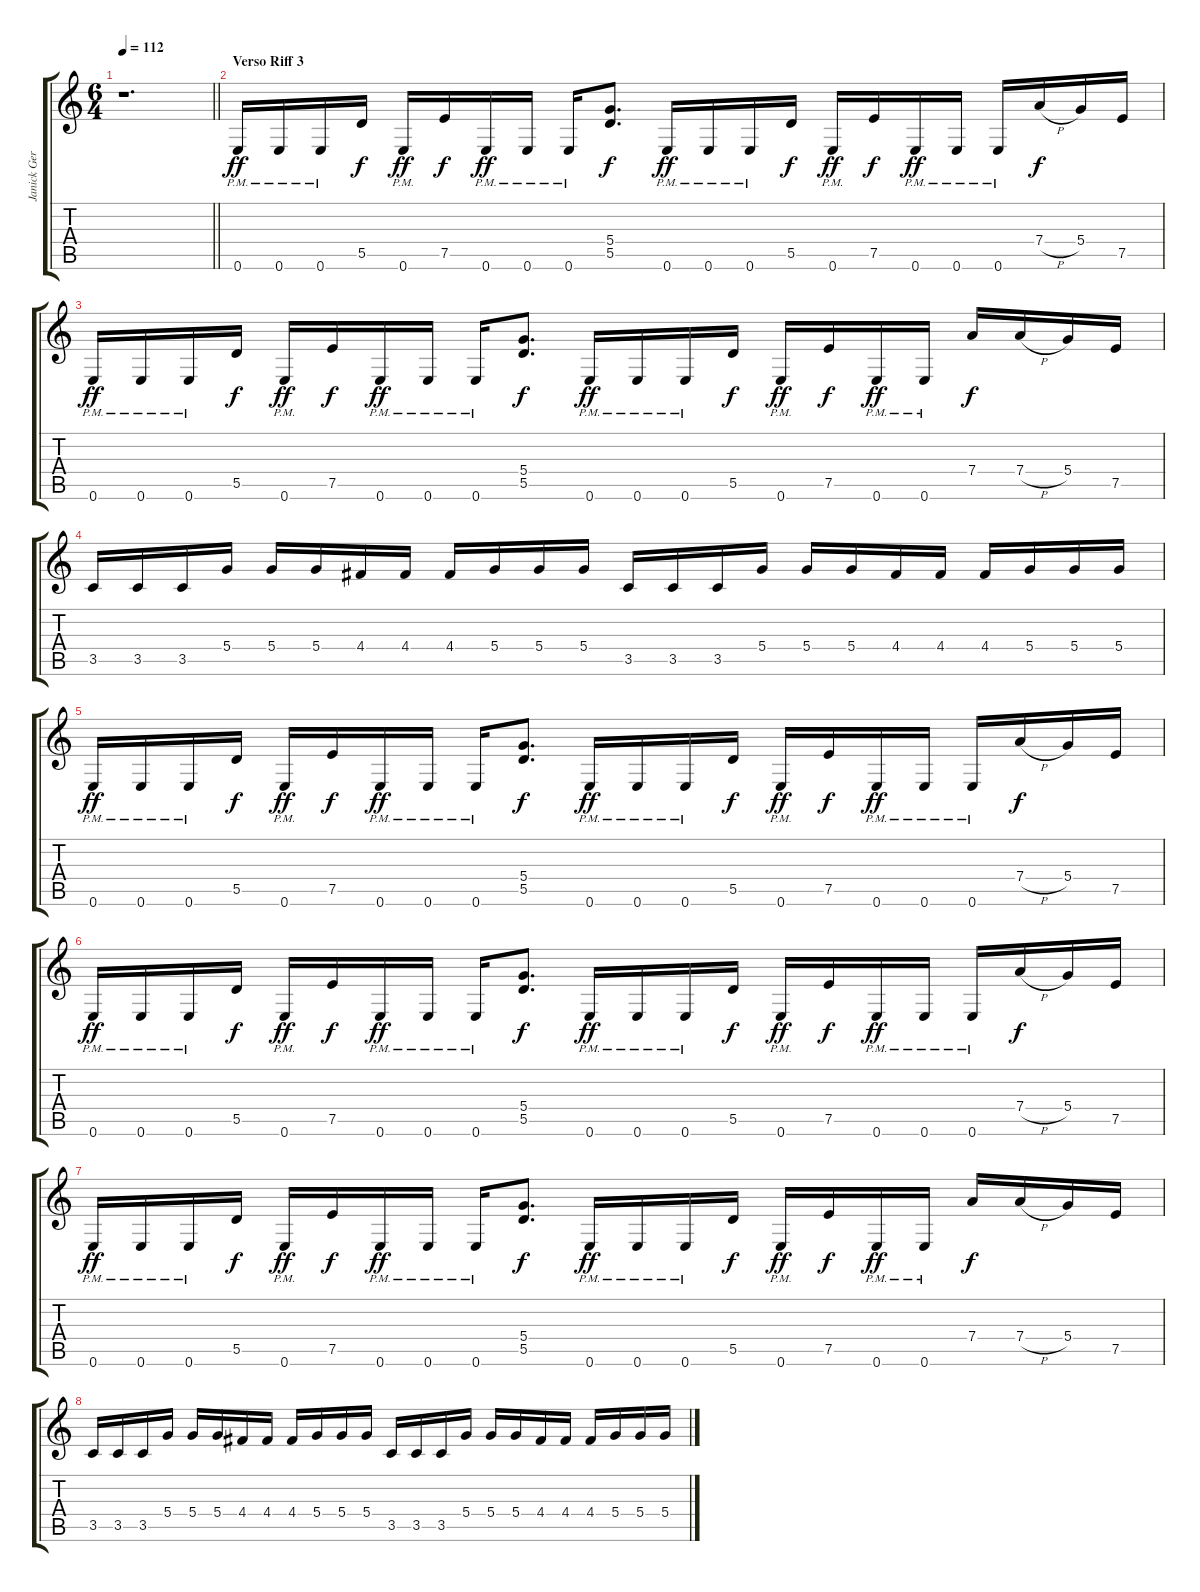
\track ("Janick Gers" "Janick Ger") {instrument distortionguitar}
\staff {score tabs}
\tuning (E4 B3 G3 D3 A2 E2) {hide}
\ts (6 4)
\tempo 112
\clef g2
\barLineRight lightlight
\ks c
r.1{d dy f} |
\section ("" "Verso Riff 3")
0.6{pm}.16{dy ff} 0.6{pm}.16 0.6{pm}.16 5.5.16{dy f} 0.6{pm}.16{dy ff} 7.5.16{dy f} 0.6{pm}.16{dy ff} 0.6{pm}.16 0.6{pm}.16 (5.4 5.5).8{d dy f} 0.6{pm}.16{dy ff} 0.6{pm}.16 0.6{pm}.16 5.5.16{dy f} 0.6{pm}.16{dy ff} 7.5.16{dy f} 0.6{pm}.16{dy ff} 0.6{pm}.16 0.6{pm}.16 7.4{h}.16{dy f} 5.4.16 7.5.16 |
0.6{pm}.16{dy ff} 0.6{pm}.16 0.6{pm}.16 5.5.16{dy f} 0.6{pm}.16{dy ff} 7.5.16{dy f} 0.6{pm}.16{dy ff} 0.6{pm}.16 0.6{pm}.16 (5.4 5.5).8{d dy f} 0.6{pm}.16{dy ff} 0.6{pm}.16 0.6{pm}.16 5.5.16{dy f} 0.6{pm}.16{dy ff} 7.5.16{dy f} 0.6{pm}.16{dy ff} 0.6{pm}.16 7.4.16{dy f} 7.4{h}.16 5.4.16 7.5.16 |
3.5.16 3.5.16 3.5.16 5.4.16 5.4.16 5.4.16 4.4.16 4.4.16 4.4.16 5.4.16 5.4.16 5.4.16 3.5.16 3.5.16 3.5.16 5.4.16 5.4.16 5.4.16 4.4.16 4.4.16 4.4.16 5.4.16 5.4.16 5.4.16 |
0.6{pm}.16{dy ff} 0.6{pm}.16 0.6{pm}.16 5.5.16{dy f} 0.6{pm}.16{dy ff} 7.5.16{dy f} 0.6{pm}.16{dy ff} 0.6{pm}.16 0.6{pm}.16 (5.4 5.5).8{d dy f} 0.6{pm}.16{dy ff} 0.6{pm}.16 0.6{pm}.16 5.5.16{dy f} 0.6{pm}.16{dy ff} 7.5.16{dy f} 0.6{pm}.16{dy ff} 0.6{pm}.16 0.6{pm}.16 7.4{h}.16{dy f} 5.4.16 7.5.16 |
0.6{pm}.16{dy ff} 0.6{pm}.16 0.6{pm}.16 5.5.16{dy f} 0.6{pm}.16{dy ff} 7.5.16{dy f} 0.6{pm}.16{dy ff} 0.6{pm}.16 0.6{pm}.16 (5.4 5.5).8{d dy f} 0.6{pm}.16{dy ff} 0.6{pm}.16 0.6{pm}.16 5.5.16{dy f} 0.6{pm}.16{dy ff} 7.5.16{dy f} 0.6{pm}.16{dy ff} 0.6{pm}.16 0.6{pm}.16 7.4{h}.16{dy f} 5.4.16 7.5.16 |
0.6{pm}.16{dy ff} 0.6{pm}.16 0.6{pm}.16 5.5.16{dy f} 0.6{pm}.16{dy ff} 7.5.16{dy f} 0.6{pm}.16{dy ff} 0.6{pm}.16 0.6{pm}.16 (5.4 5.5).8{d dy f} 0.6{pm}.16{dy ff} 0.6{pm}.16 0.6{pm}.16 5.5.16{dy f} 0.6{pm}.16{dy ff} 7.5.16{dy f} 0.6{pm}.16{dy ff} 0.6{pm}.16 7.4.16{dy f} 7.4{h}.16 5.4.16 7.5.16 |
3.5.16 3.5.16 3.5.16 5.4.16 5.4.16 5.4.16 4.4.16 4.4.16 4.4.16 5.4.16 5.4.16 5.4.16 3.5.16 3.5.16 3.5.16 5.4.16 5.4.16 5.4.16 4.4.16 4.4.16 4.4.16 5.4.16 5.4.16 5.4.16
